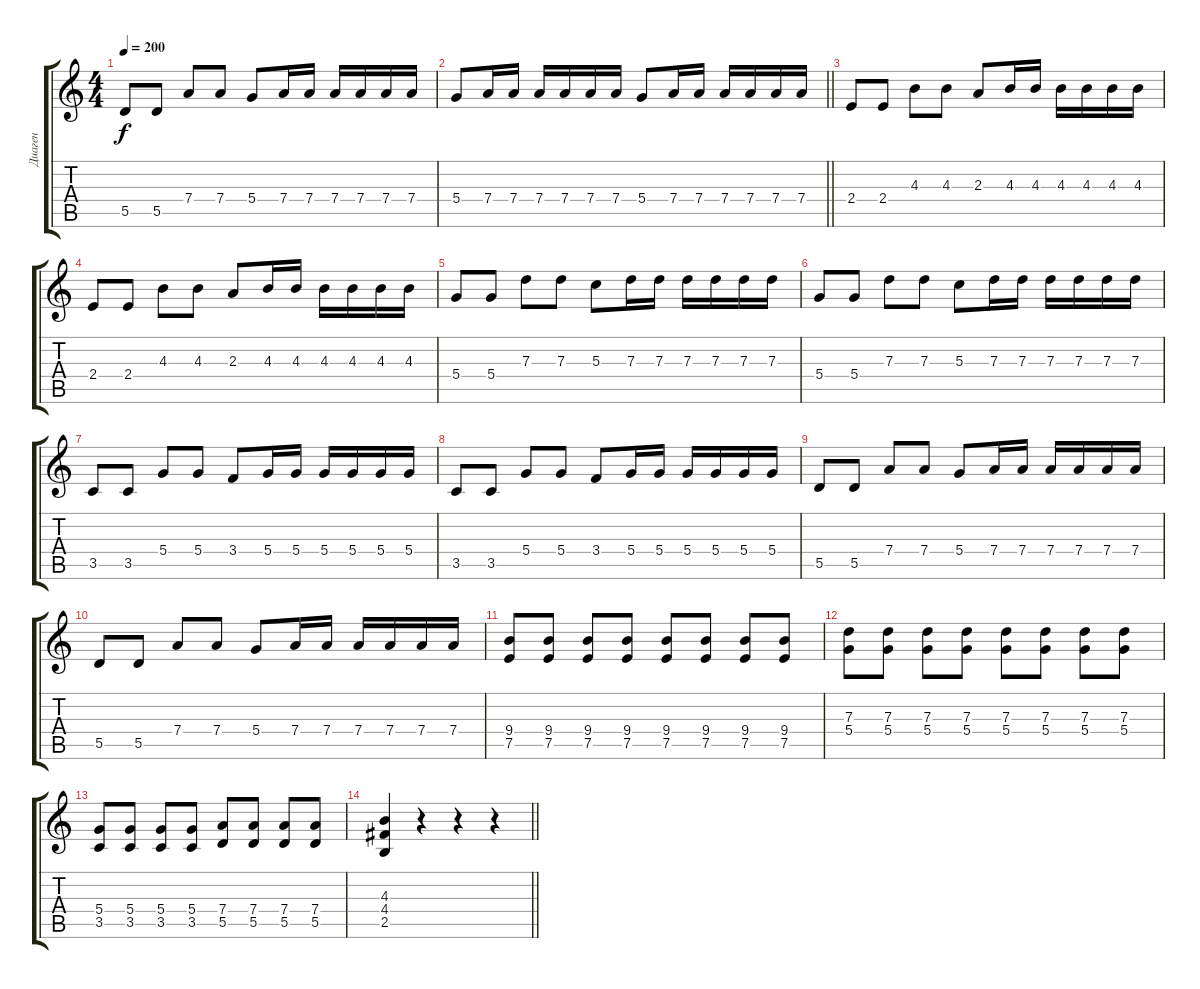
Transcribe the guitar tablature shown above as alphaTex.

\track ("Диаген" "Диаген") {instrument distortionguitar}
\staff {score tabs}
\tuning (E4 B3 G3 D3 A2 E2) {hide}
\ts (4 4)
\tempo 200
\clef g2
\ks c
5.5.8{dy f} 5.5.8 7.4.8 7.4.8 5.4.8 7.4.16 7.4.16 7.4.16 7.4.16 7.4.16 7.4.16 |
\barLineRight lightlight
5.4.8 7.4.16 7.4.16 7.4.16 7.4.16 7.4.16 7.4.16 5.4.8 7.4.16 7.4.16 7.4.16 7.4.16 7.4.16 7.4.16 |
2.4.8 2.4.8 4.3.8 4.3.8 2.3.8 4.3.16 4.3.16 4.3.16 4.3.16 4.3.16 4.3.16 |
2.4.8 2.4.8 4.3.8 4.3.8 2.3.8 4.3.16 4.3.16 4.3.16 4.3.16 4.3.16 4.3.16 |
5.4.8 5.4.8 7.3.8 7.3.8 5.3.8 7.3.16 7.3.16 7.3.16 7.3.16 7.3.16 7.3.16 |
5.4.8 5.4.8 7.3.8 7.3.8 5.3.8 7.3.16 7.3.16 7.3.16 7.3.16 7.3.16 7.3.16 |
3.5.8 3.5.8 5.4.8 5.4.8 3.4.8 5.4.16 5.4.16 5.4.16 5.4.16 5.4.16 5.4.16 |
3.5.8 3.5.8 5.4.8 5.4.8 3.4.8 5.4.16 5.4.16 5.4.16 5.4.16 5.4.16 5.4.16 |
5.5.8 5.5.8 7.4.8 7.4.8 5.4.8 7.4.16 7.4.16 7.4.16 7.4.16 7.4.16 7.4.16 |
5.5.8 5.5.8 7.4.8 7.4.8 5.4.8 7.4.16 7.4.16 7.4.16 7.4.16 7.4.16 7.4.16 |
(9.4 7.5).8 (9.4 7.5).8 (9.4 7.5).8 (9.4 7.5).8 (9.4 7.5).8 (9.4 7.5).8 (9.4 7.5).8 (9.4 7.5).8 |
(7.3 5.4).8 (7.3 5.4).8 (7.3 5.4).8 (7.3 5.4).8 (7.3 5.4).8 (7.3 5.4).8 (7.3 5.4).8 (7.3 5.4).8 |
(5.4 3.5).8 (5.4 3.5).8 (5.4 3.5).8 (5.4 3.5).8 (7.4 5.5).8 (7.4 5.5).8 (7.4 5.5).8 (7.4 5.5).8 |
\barLineRight lightlight
(4.3 4.4 2.5).4 r.4 r.4 r.4
